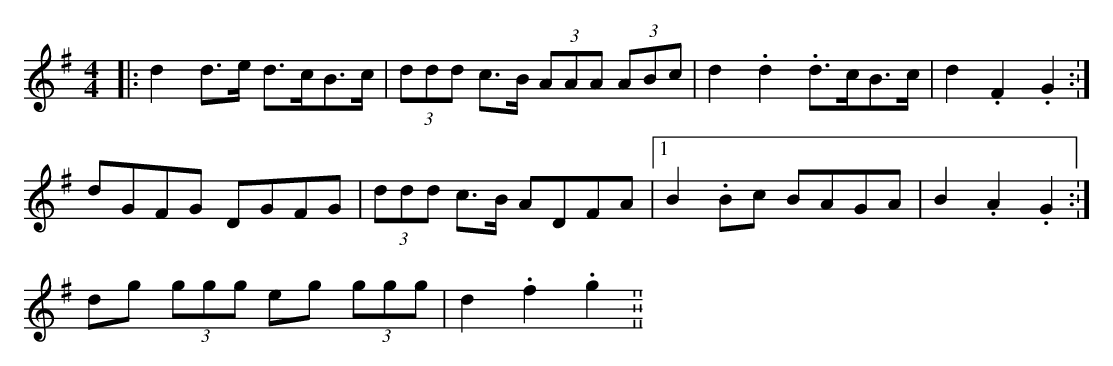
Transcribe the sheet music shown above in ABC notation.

X:1
M:4/4
K:G
|:d2 d>e d>cB>c|(3ddd c>B (3AAA (3ABc|d2. d2. d>cB>c|d2. F2. G2.:|
dGFG DGFG|(3ddd c>B ADFA|1 B2. Bc BAGA|B2. A2. G2.:|
2 dg (3ggg eg (3ggg|d2. f2. g2.||
